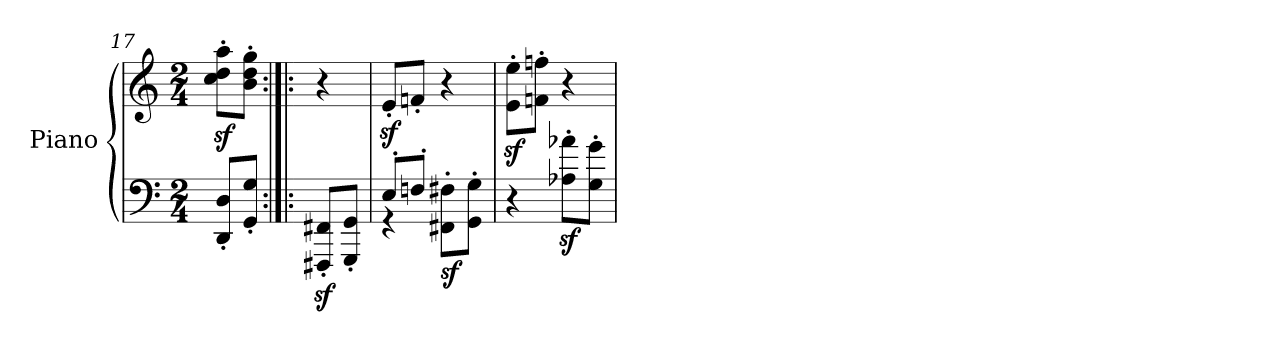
**kern	**kern	**dynam
*part1	*part1	*part1
*staff2	*staff1	*staff1/2
*I"Piano	*	*
*I'Pno.	*	*
!!LO:LB:g=z
*clefF4	*clefG2	*
*k[]	*k[]	*
*M2/4	*M2/4	*
=17	=17	=17
8DD/' 8D/'L	8cc\z<' 8dd\z<' 8aa\z<'L	.
8GG/' 8G/'J	8b\' 8dd\' 8gg\'J	.
=18:|!|:	=18:|!|:	=18:|!|:
8FFF#X/z<' 8FF#X/z<'L	4r	.
8GGG/' 8GG/'J	.	.
!!LO:LB:g=z
=19	=19	=19
*^	*	*
8E'/L	4r	8ez<'/L	.
8Fn'/J	.	8fn'/J	.
!	!	!	!LO:DY:b=2
8FF#X\' 8F#X\'L	4ryy	4r	sf
8GG\' 8G\'J	.	.	.
*v	*v	*	*
=20	=20	=20
4r	8e\z<' 8ee\z<'L	.
.	8fn\' 8ffn\'J	.
8A-X\z<' 8a-X\z<'L	4r	.
8G\' 8g\'J	.	.
=	=	=
*-	*-	*-
